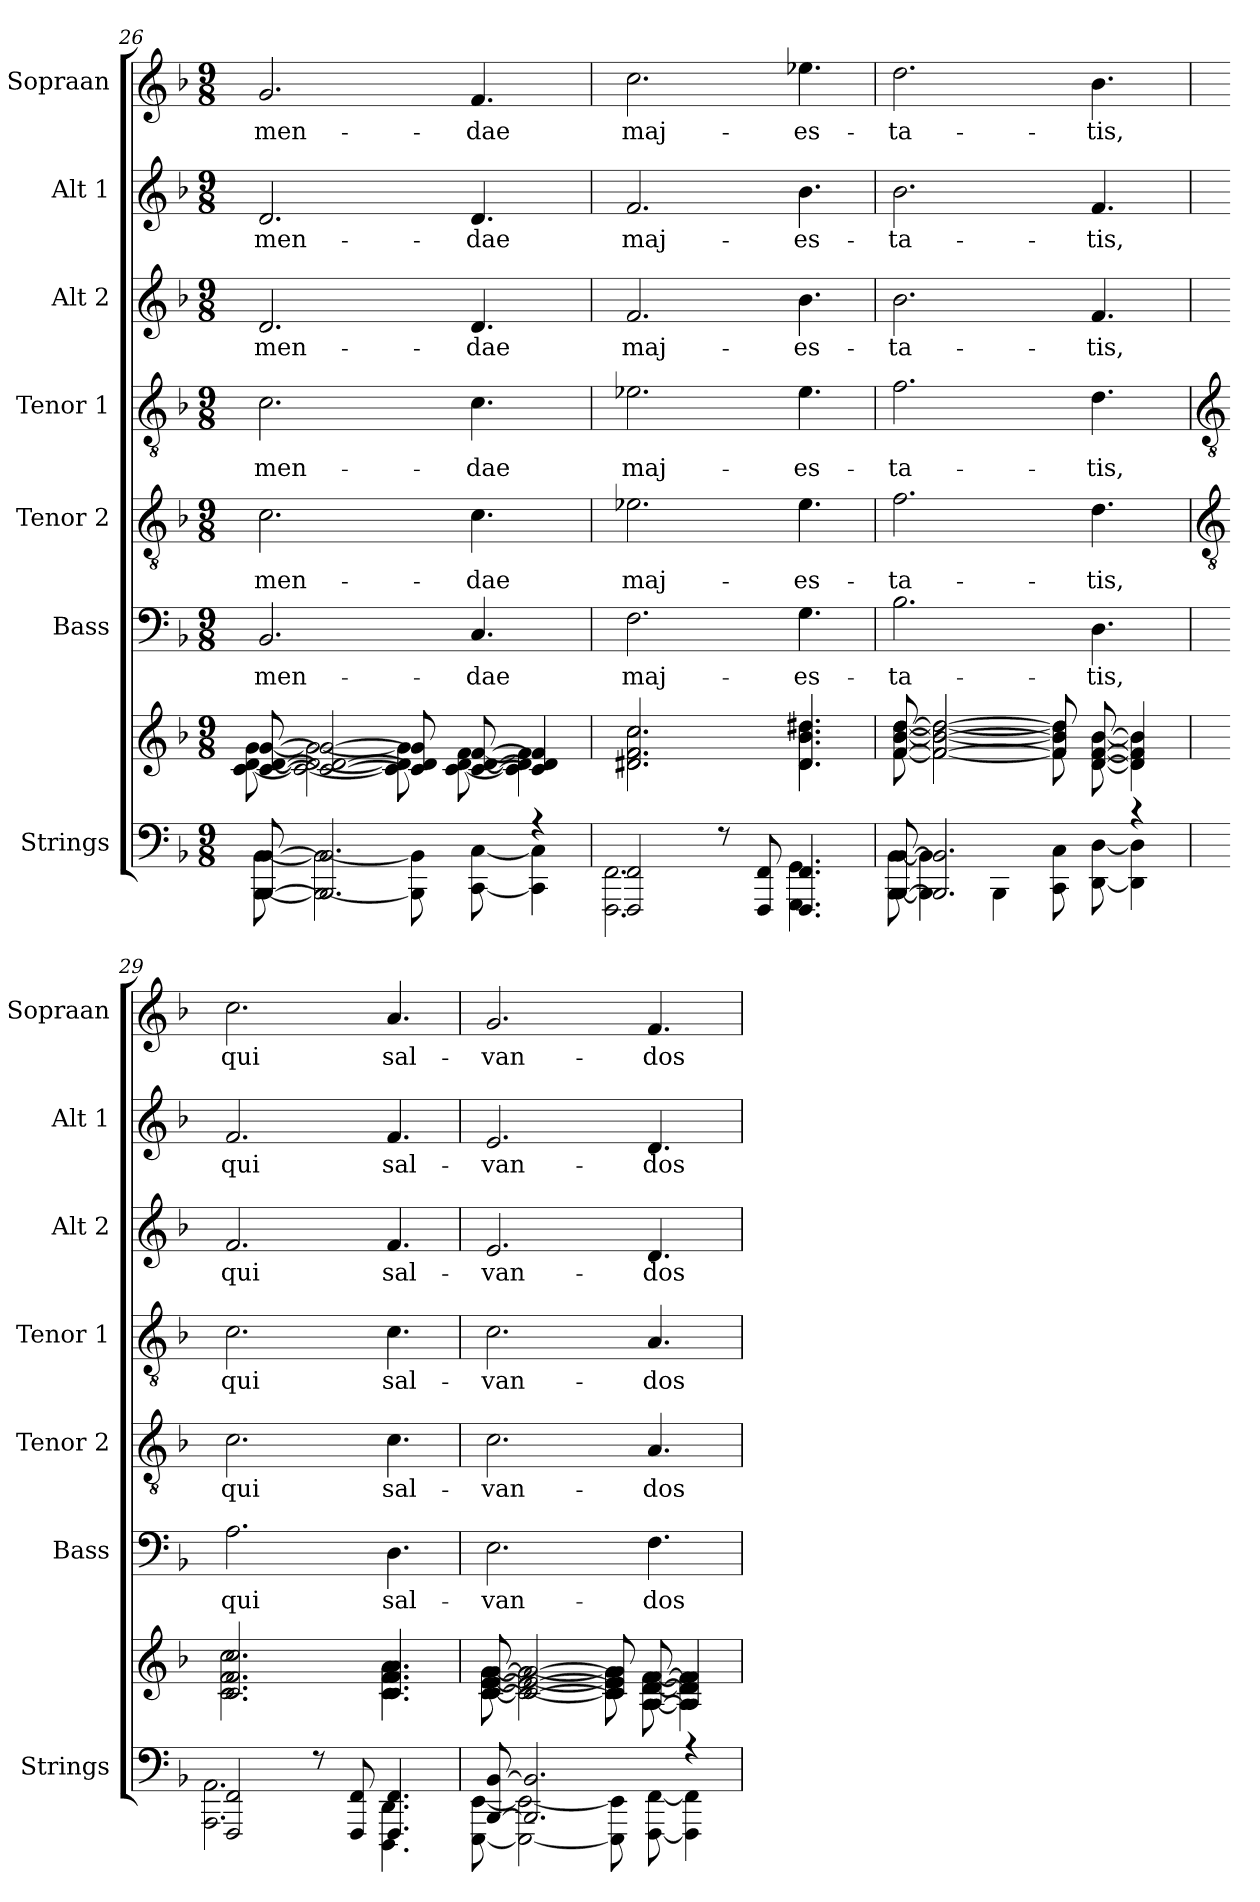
**kern	**kern	**kern	**text	**kern	**text	**kern	**text	**kern	**text	**kern	**text	**kern	**text
*part7	*part7	*part6	*part6	*part5	*part5	*part4	*part4	*part3	*part3	*part2	*part2	*part1	*part1
*staff8	*staff7	*staff6	*staff6	*staff5	*staff5	*staff4	*staff4	*staff3	*staff3	*staff2	*staff2	*staff1	*staff1
*I"Strings	*	*I"Bass	*	*I"Tenor 2	*	*I"Tenor 1	*	*I"Alt 2	*	*I"Alt 1	*	*I"Sopraan	*
*I'Strings	*	*I'Bass	*	*I'Tenor 2	*	*I'Tenor 1	*	*I'Alt 2	*	*I'Alt 1	*	*I'Sopraan	*
*clefF4	*clefG2	*clefF4	*	*clefGv2	*	*clefGv2	*	*clefG2	*	*clefG2	*	*clefG2	*
*k[b-]	*k[b-]	*k[b-]	*	*k[b-]	*	*k[b-]	*	*k[b-]	*	*k[b-]	*	*k[b-]	*
*F:	*F:	*F:	*	*F:	*	*F:	*	*F:	*	*F:	*	*F:	*
*M9/8	*M9/8	*M9/8	*	*M9/8	*	*M9/8	*	*M9/8	*	*M9/8	*	*M9/8	*
=26	=26	=26	=26	=26	=26	=26	=26	=26	=26	=26	=26	=26	=26
*^	*^	*	*	*	*	*	*	*	*	*	*	*	*
!	!	!	!	!	!LO:LY:b	!	!LO:LY:b	!	!LO:LY:b	!	!LO:LY:b	!	!LO:LY:b	!	!LO:LY:b
[8BBB-/ [8BB-/	[8BBB-\ [8BB-\	[8c/ [8d/ [8g/	[8c\ [8d\ [8g\	2.BB-	-men-	2.c	-men-	2.c	-men-	2.d	-men-	2.d	-men-	2.g	-men-
2.BBB-/] 2.BB-/]	2BBB-\_ 2BB-\_	2c/_ 2d/_ 2g/_	2c\_ 2d\_ 2g\_	.	.	.	.	.	.	.	.	.	.	.	.
.	8BBB-\] 8BB-\]	8c/] 8d/] 8g/]	8c\] 8d\] 8g\]	.	.	.	.	.	.	.	.	.	.	.	.
!	!	!	!	!	!LO:LY:b	!	!LO:LY:b	!	!LO:LY:b	!	!LO:LY:b	!	!LO:LY:b	!	!LO:LY:b
.	[8CC\ [8C\	[8c/ [8d/ [8f/	[8c\ [8d\ [8f\	4.C	-dae	4.c	-dae	4.c	-dae	4.d	-dae	4.d	-dae	4.f	-dae
4r	4CC\] 4C\]	4c/] 4d/] 4f/]	4c\] 4d\] 4f\]	.	.	.	.	.	.	.	.	.	.	.	.
=27	=27	=27	=27	=27	=27	=27	=27	=27	=27	=27	=27	=27	=27	=27	=27
!	!	!	!	!	!LO:LY:b	!	!LO:LY:b	!	!LO:LY:b	!	!LO:LY:b	!	!LO:LY:b	!	!LO:LY:b
2FFF/ 2FF/	2.FFF\ 2.FF\	2.d#X/ 2.f/ 2.cc/	2.d#X\ 2.f\ 2.cc\	2.F	maj-	2.e-X	maj-	2.e-X	maj-	2.f	maj-	2.f	maj-	2.cc	maj-
8r	.	.	.	.	.	.	.	.	.	.	.	.	.	.	.
8FFF/ 8FF/	.	.	.	.	.	.	.	.	.	.	.	.	.	.	.
!	!	!	!	!	!LO:LY:b	!	!LO:LY:b	!	!LO:LY:b	!	!LO:LY:b	!	!LO:LY:b	!	!LO:LY:b
4.FFF/ 4.FF/	4.GGG\ 4.GG\	4.d#/ 4.b-/ 4.dd#X/	4.d#\ 4.b-\ 4.dd#X\	4.G	-es-	4.e-	-es-	4.e-	-es-	4.b-	-es-	4.b-	-es-	4.ee-X	-es-
=28	=28	=28	=28	=28	=28	=28	=28	=28	=28	=28	=28	=28	=28	=28	=28
!	!	!	!	!	!LO:LY:b	!	!LO:LY:b	!	!LO:LY:b	!	!LO:LY:b	!	!LO:LY:b	!	!LO:LY:b
[8BBB-/ [8BB-/	[8BBB-\ [8BB-\	[8f/ [8b-/ [8dd/	[8f\ [8b-\ [8dd\	2.B-	-ta-	2.f	-ta-	2.f	-ta-	2.b-	-ta-	2.b-	-ta-	2.dd	-ta-
2.BBB-/] 2.BB-/]	4BBB-\] 4BB-\]	2f/_ 2b-/_ 2dd/_	2f\_ 2b-\_ 2dd\_	.	.	.	.	.	.	.	.	.	.	.	.
.	4BBB-\	.	.	.	.	.	.	.	.	.	.	.	.	.	.
.	8CC\ 8C\	8f/] 8b-/] 8dd/]	8f\] 8b-\] 8dd\]	.	.	.	.	.	.	.	.	.	.	.	.
!	!	!	!	!	!LO:LY:b	!	!LO:LY:b	!	!LO:LY:b	!	!LO:LY:b	!	!LO:LY:b	!	!LO:LY:b
.	[8DD\ [8D\	[8d/ [8f/ [8b-/	[8d\ [8f\ [8b-\	4.D	-tis,	4.d	-tis,	4.d	-tis,	4.f	-tis,	4.f	-tis,	4.b-	-tis,
4r	4DD\] 4D\]	4d/] 4f/] 4b-/]	4d\] 4f\] 4b-\]	.	.	.	.	.	.	.	.	.	.	.	.
!!LO:LB:g=z
=29	=29	=29	=29	=29	=29	=29	=29	=29	=29	=29	=29	=29	=29	=29	=29
*	*	*	*	*	*	*clefGv2	*	*clefGv2	*	*	*	*	*	*	*
!	!	!	!	!	!LO:LY:b	!	!LO:LY:b	!	!LO:LY:b	!	!LO:LY:b	!	!LO:LY:b	!	!LO:LY:b
2FFF/ 2FF/	2.AAA\ 2.AA\	2.c/ 2.f/ 2.cc/	2.c\ 2.f\ 2.cc\	2.A	qui	2.c	qui	2.c	qui	2.f	qui	2.f	qui	2.cc	qui
8r	.	.	.	.	.	.	.	.	.	.	.	.	.	.	.
8FFF/ 8FF/	.	.	.	.	.	.	.	.	.	.	.	.	.	.	.
!	!	!	!	!	!LO:LY:b	!	!LO:LY:b	!	!LO:LY:b	!	!LO:LY:b	!	!LO:LY:b	!	!LO:LY:b
4.FFF/ 4.FF/	4.DDD\ 4.DD\	4.c/ 4.f/ 4.a/	4.c\ 4.f\ 4.a\	4.D	sal-	4.c	sal-	4.c	sal-	4.f	sal-	4.f	sal-	4.a	sal-
=30	=30	=30	=30	=30	=30	=30	=30	=30	=30	=30	=30	=30	=30	=30	=30
!	!	!	!	!	!LO:LY:b	!	!LO:LY:b	!	!LO:LY:b	!	!LO:LY:b	!	!LO:LY:b	!	!LO:LY:b
[8BBB-/ [8BB-/	[8EEE\ [8EE\	[8c/ [8e/ [8g/	[8c\ [8e\ [8g\	2.E	-van-	2.c	-van-	2.c	-van-	2.e	-van-	2.e	-van-	2.g	-van-
2.BBB-/] 2.BB-/]	2EEE\_ 2EE\_	2c/_ 2e/_ 2g/_	2c\_ 2e\_ 2g\_	.	.	.	.	.	.	.	.	.	.	.	.
.	8EEE\] 8EE\]	8c/] 8e/] 8g/]	8c\] 8e\] 8g\]	.	.	.	.	.	.	.	.	.	.	.	.
!	!	!	!	!	!LO:LY:b	!	!LO:LY:b	!	!LO:LY:b	!	!LO:LY:b	!	!LO:LY:b	!	!LO:LY:b
.	[8FFF\ [8FF\	[8A/ [8d/ [8f/	[8A\ [8d\ [8f\	4.F	-dos	4.A	-dos	4.A	-dos	4.d	-dos	4.d	-dos	4.f	-dos
4r	4FFF\] 4FF\]	4A/] 4d/] 4f/]	4A\] 4d\] 4f\]	.	.	.	.	.	.	.	.	.	.	.	.
*v	*v	*	*	*	*	*	*	*	*	*	*	*	*	*	*
*	*v	*v	*	*	*	*	*	*	*	*	*	*	*	*
=	=	=	=	=	=	=	=	=	=	=	=	=	=
*-	*-	*-	*-	*-	*-	*-	*-	*-	*-	*-	*-	*-	*-
